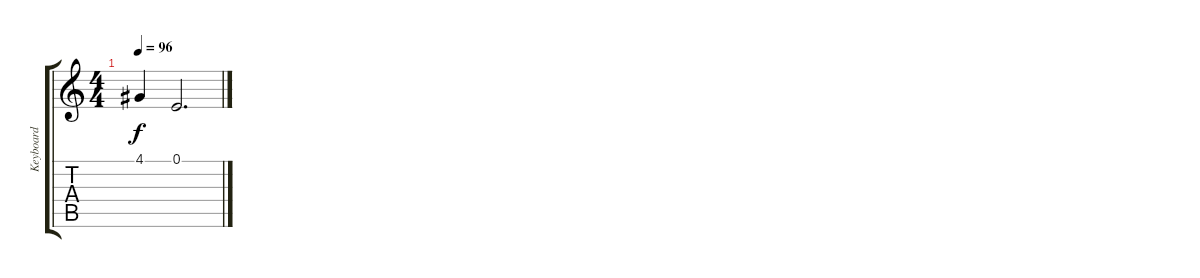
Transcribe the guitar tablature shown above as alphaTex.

\track ("Keyboard" "Keyboard") {instrument pad2warm}
\staff {score tabs}
\tuning (E4 B3 G3 D3 A2 E2) {hide}
\ts (4 4)
\tempo 96
\clef g2
\ks c
4.1{t}.4{dy f} 0.1.2{d}
